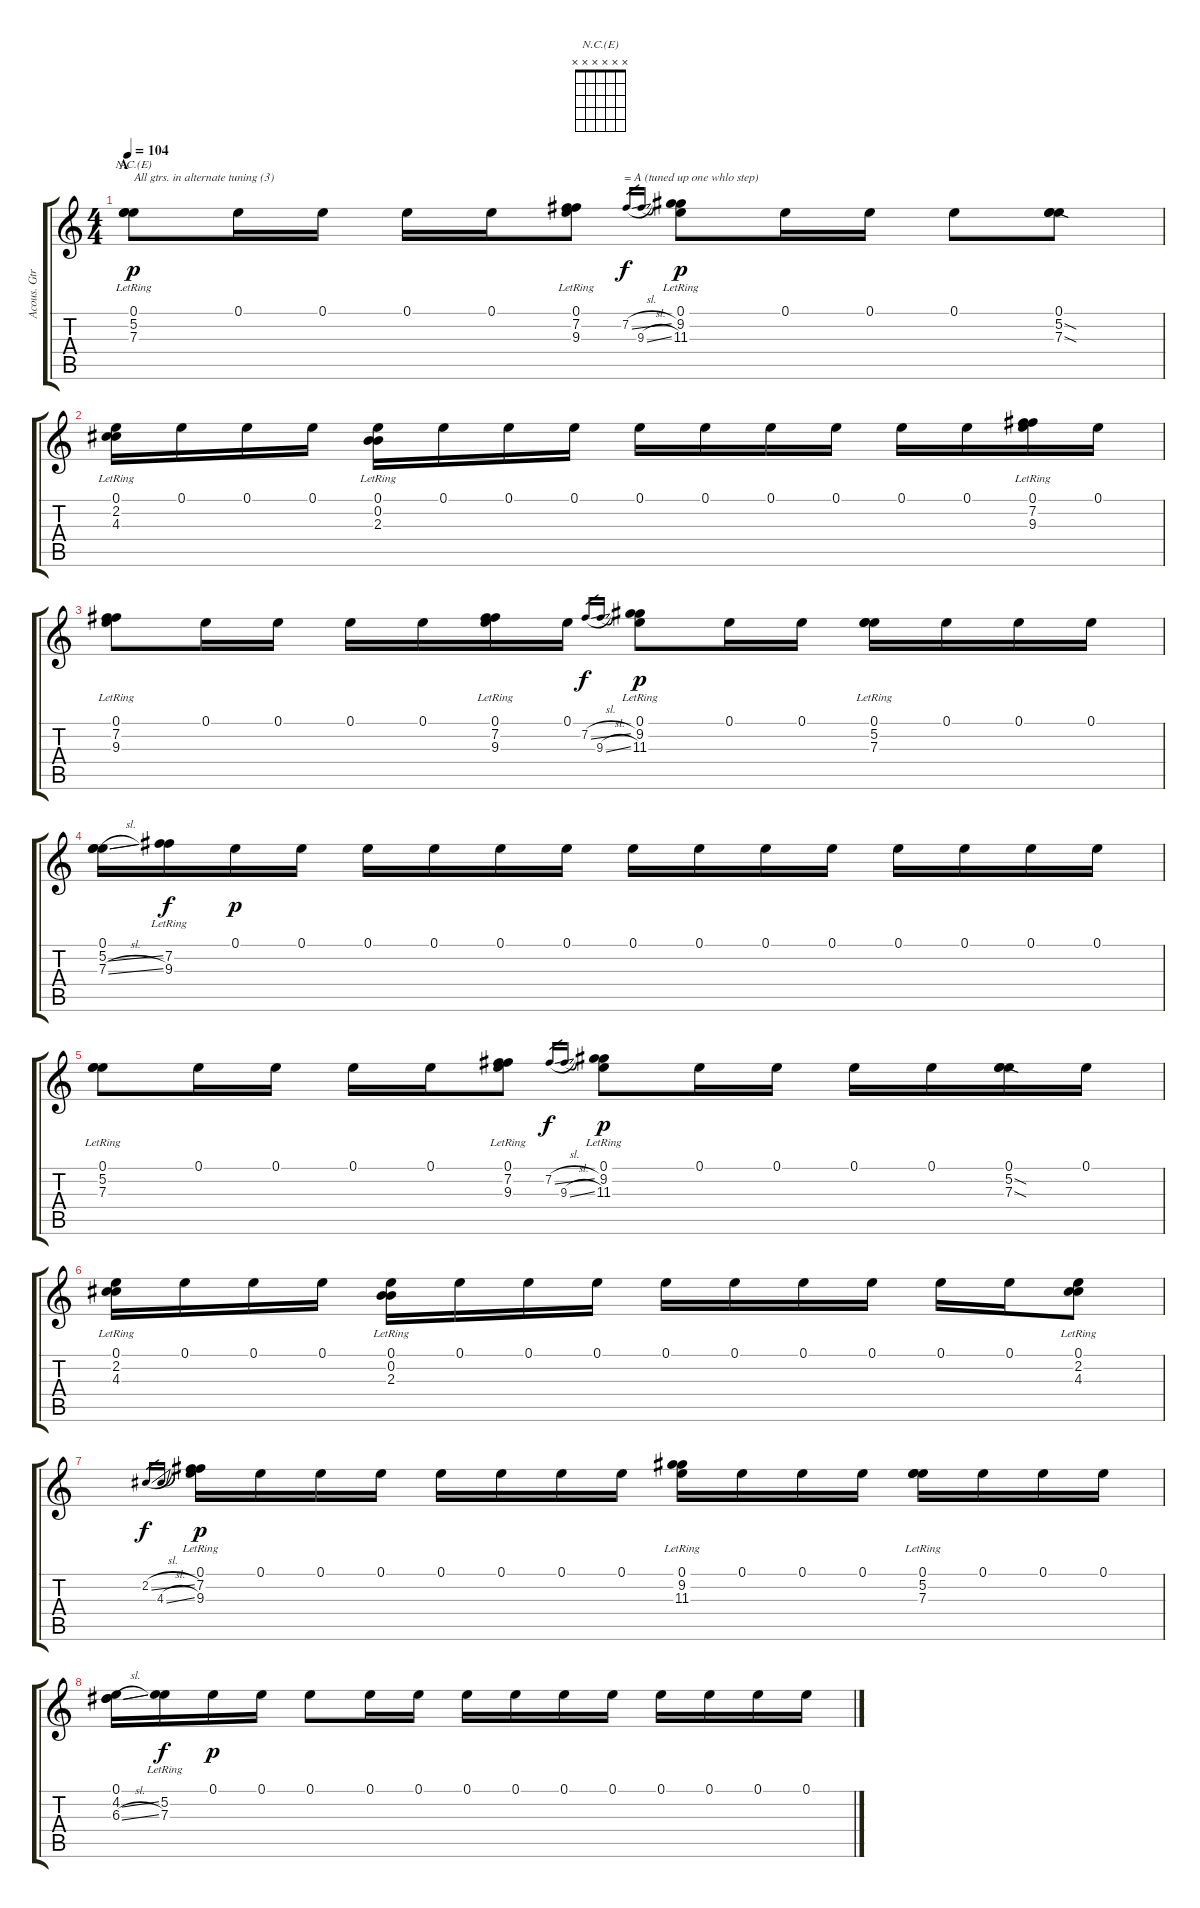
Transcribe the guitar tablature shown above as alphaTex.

\track ("Acous. Gtr." "Acous. Gtr") {instrument acousticguitarnylon}
\staff {score tabs}
\tuning (E4 B3 A3 D3 A2 E2) {hide}
\chord ("N.C.(E)" x x x x x x)
\ts (4 4)
\section ("" "A")
\tempo 104
\clef g2
\ks c
(0.1 5.2{lr} 7.3{lr}).8{ch "N.C.(E)" txt "All gtrs. in alternate tuning (3) " dy p instrument acousticguitarnylon} 0.1.16 0.1.16 0.1.16 0.1.16 (0.1 7.2{lr} 9.3{lr}).8{txt "                = A (tuned up one whlo step)"} 7.2{sl}.16{gr dy f} 9.3{sl}.16{gr} (0.1 9.2{lr} 11.3{lr}).8{dy p} 0.1.16 0.1.16 0.1.8 (0.1 5.2{sod} 7.3{sod}).8 |
(0.1 2.2{lr} 4.3{lr}).16 0.1.16 0.1.16 0.1.16 (0.1 0.2{lr} 2.3{lr}).16 0.1.16 0.1.16 0.1.16 0.1.16 0.1.16 0.1.16 0.1.16 0.1.16 0.1.16 (0.1 7.2{lr} 9.3{lr}).16 0.1.16 |
(0.1 7.2{lr} 9.3{lr}).8 0.1.16 0.1.16 0.1.16 0.1.16 (0.1 7.2{lr} 9.3{lr}).16 0.1.16 7.2{sl}.16{gr dy f} 9.3{sl}.16{gr} (0.1 9.2{lr} 11.3{lr}).8{dy p} 0.1.16 0.1.16 (0.1 5.2{lr} 7.3{lr}).16 0.1.16 0.1.16 0.1.16 |
(0.1 5.2{sl} 7.3{sl}).16 (7.2{lr} 9.3{lr}).16{dy f} 0.1.16{dy p} 0.1.16 0.1.16 0.1.16 0.1.16 0.1.16 0.1.16 0.1.16 0.1.16 0.1.16 0.1.16 0.1.16 0.1.16 0.1.16 |
(0.1 5.2{lr} 7.3{lr}).8 0.1.16 0.1.16 0.1.16 0.1.16 (0.1 7.2{lr} 9.3{lr}).8 7.2{sl}.16{gr dy f} 9.3{sl}.16{gr} (0.1 9.2{lr} 11.3{lr}).8{dy p} 0.1.16 0.1.16 0.1.16 0.1.16 (0.1 5.2{sod} 7.3{sod}).16 0.1.16 |
(0.1 2.2{lr} 4.3{lr}).16 0.1.16 0.1.16 0.1.16 (0.1 0.2{lr} 2.3{lr}).16 0.1.16 0.1.16 0.1.16 0.1.16 0.1.16 0.1.16 0.1.16 0.1.16 0.1.16 (0.1 2.2{lr} 4.3{lr}).8 |
2.2{sl}.16{gr dy f} 4.3{sl}.16{gr} (0.1 7.2{lr} 9.3{lr}).16{dy p} 0.1.16 0.1.16 0.1.16 0.1.16 0.1.16 0.1.16 0.1.16 (0.1 9.2{lr} 11.3{lr}).16 0.1.16 0.1.16 0.1.16 (0.1 5.2{lr} 7.3{lr}).16 0.1.16 0.1.16 0.1.16 |
(0.1 4.2{sl} 6.3{sl}).16 (5.2{lr} 7.3{lr}).16{dy f} 0.1.16{dy p} 0.1.16 0.1.8 0.1.16 0.1.16 0.1.16 0.1.16 0.1.16 0.1.16 0.1.16 0.1.16 0.1.16 0.1.16
